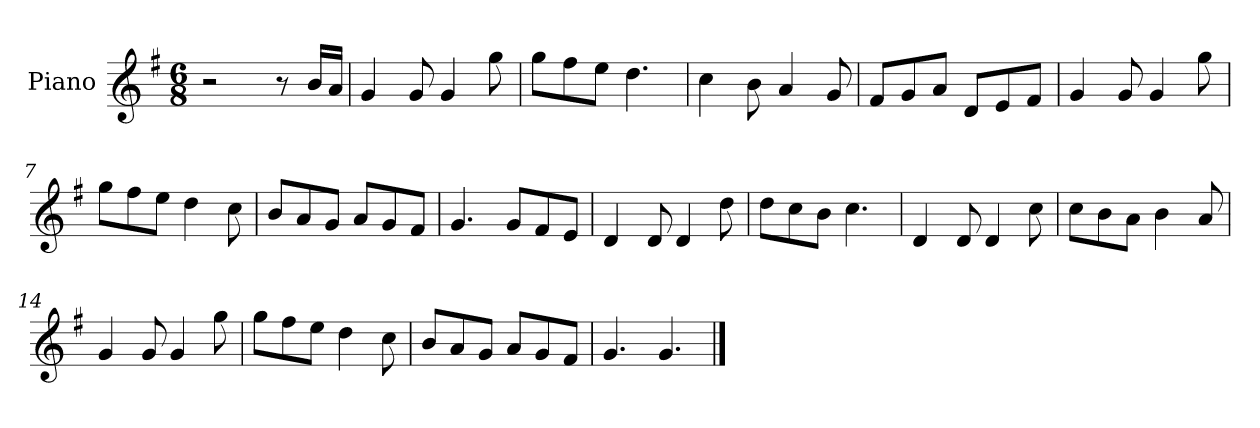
**kern
*part1
*staff1
*I"Piano
*I'Pno
*clefG2
*k[f#]
*M6/8
=1
2r
8r
16b/LL
16a/JJ
=2
4g/
8g/
4g/
8gg\
=3
8gg\L
8ff#\
8ee\J
4.dd\
=4
4cc\
8b\
4a/
8g/
=5
8f#/L
8g/
8a/J
8d/L
8e/
8f#/J
=6
4g/
8g/
4g/
8gg\
=7
8gg\L
8ff#\
8ee\J
4dd\
8cc\
=8
8b/L
8a/
8g/J
8a/L
8g/
8f#/J
=9
4.g/
8g/L
8f#/
8e/J
=10
4d/
8d/
4d/
8dd\
=11
8dd\L
8cc\
8b\J
4.cc\
=12
4d/
8d/
4d/
8cc\
=13
8cc\L
8b\
8a\J
4b\
8a/
=14
4g/
8g/
4g/
8gg\
=15
8gg\L
8ff#\
8ee\J
4dd\
8cc\
=16
8b/L
8a/
8g/J
8a/L
8g/
8f#/J
=17
4.g/
4.g/
==
*-
